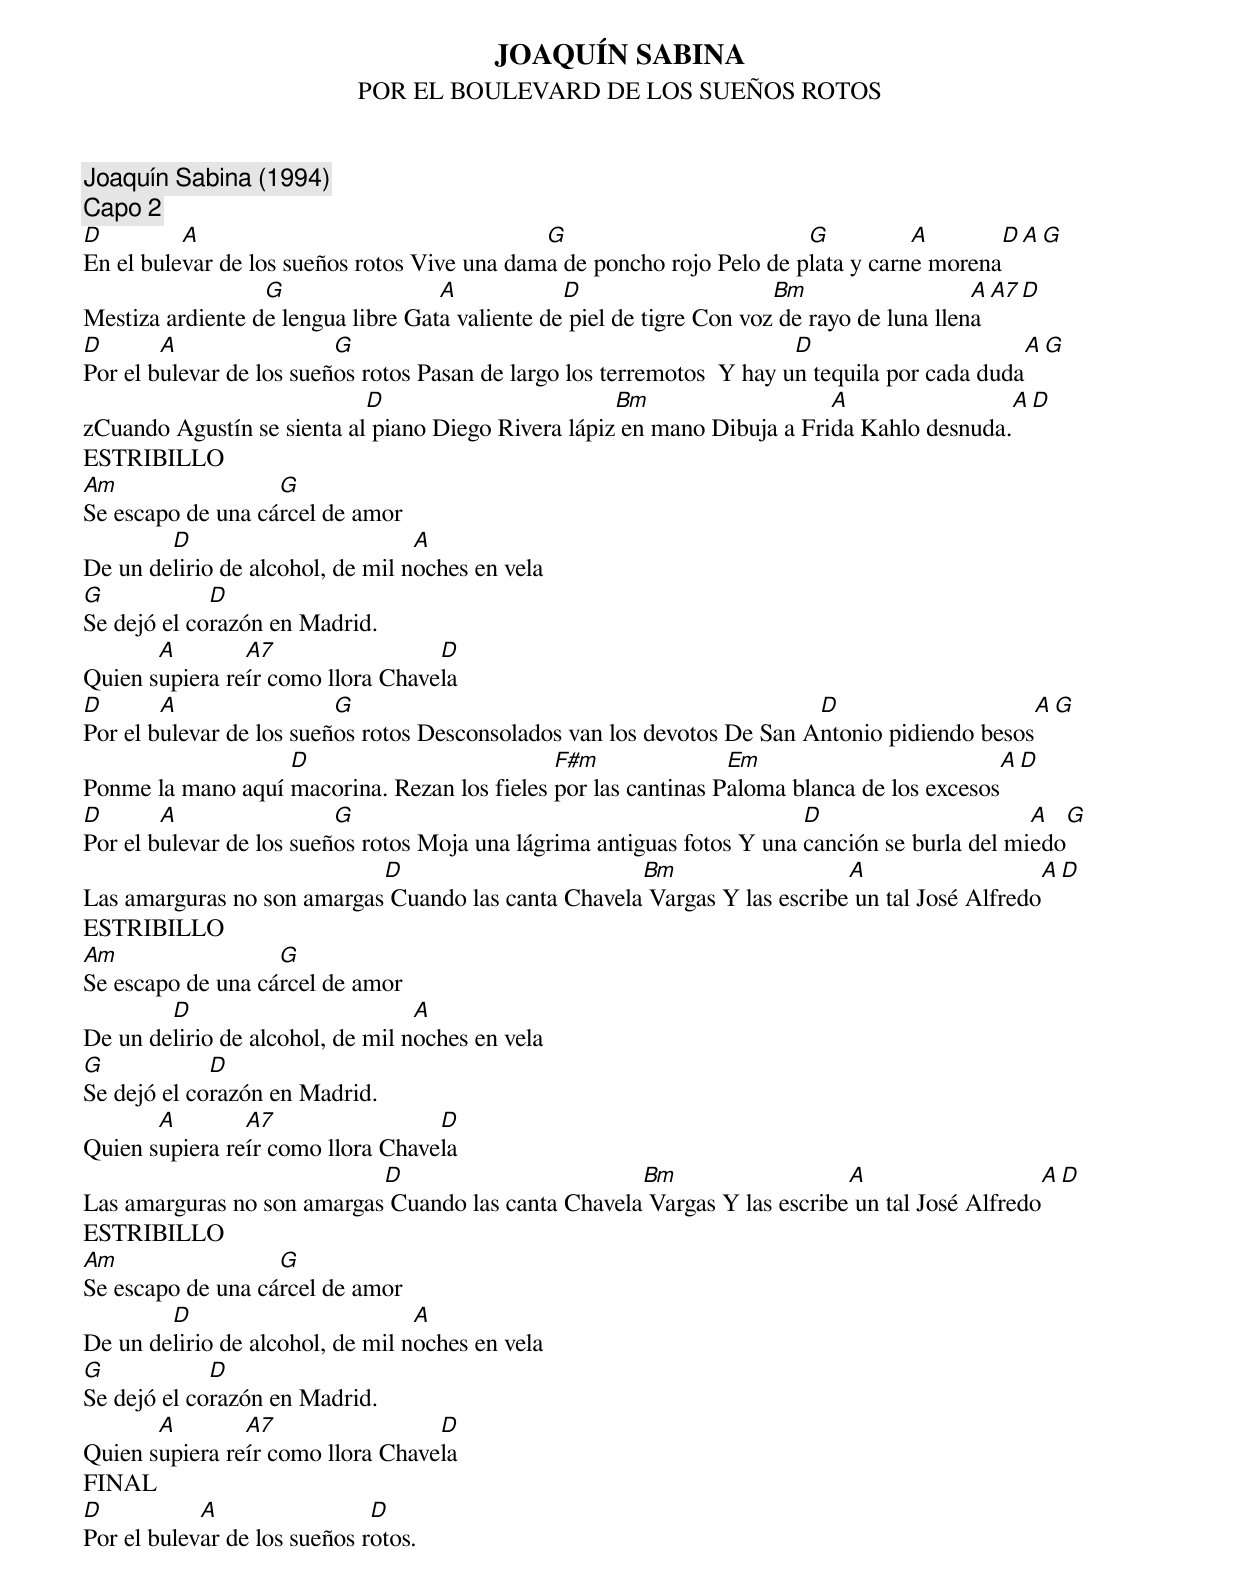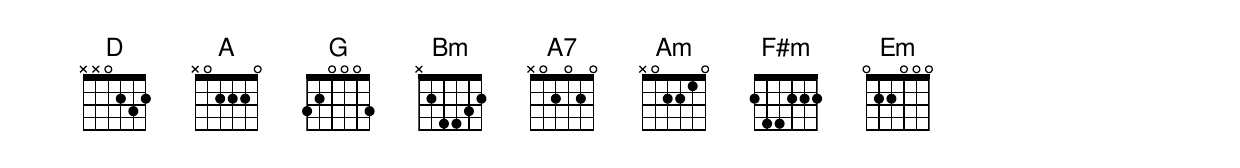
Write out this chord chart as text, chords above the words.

JOAQUÍN SABINA
POR EL BOULEVARD DE LOS SUEÑOS ROTOS
Joaquín Sabina (1994)
Capo 2
D         A                                   G 	               	G          A         D		        A                      G
En el bulevar de los sueños rotos Vive una dama de poncho rojo Pelo de plata y carne morena
                  G                 A            D		       Bm                   A		         A7                      D
Mestiza ardiente de lengua libre Gata valiente de piel de tigre Con voz de rayo de luna llena
D       A                 G 			                         D		        A              G
Por el bulevar de los sueños rotos Pasan de largo los terremotos  Y hay un tequila por cada duda
                            D			     Bm                   A		           A           D
zCuando Agustín se sienta al piano Diego Rivera lápiz en mano Dibuja a Frida Kahlo desnuda.
ESTRIBILLO
Am                 G
Se escapo de una cárcel de amor
        D                         A
De un delirio de alcohol, de mil noches en vela
G            D
Se dejó el corazón en Madrid.
       A        A7                 D
Quien supiera reír como llora Chavela
D       A                 G 			                         D		        A              G
Por el bulevar de los sueños rotos Desconsolados van los devotos De San Antonio pidiendo besos
                   D			      F#m               Em			         A             D
Ponme la mano aquí macorina. Rezan los fieles por las cantinas Paloma blanca de los excesos
D       A                 G 			                         D		        A              G
Por el bulevar de los sueños rotos Moja una lágrima antiguas fotos Y una canción se burla del miedo
                            D			     Bm                   A		           A           D
Las amarguras no son amargas Cuando las canta Chavela Vargas Y las escribe un tal José Alfredo
ESTRIBILLO
Am                 G
Se escapo de una cárcel de amor
        D                         A
De un delirio de alcohol, de mil noches en vela
G            D
Se dejó el corazón en Madrid.
       A        A7                 D
Quien supiera reír como llora Chavela
                            D			     Bm                   A		           A           D
Las amarguras no son amargas Cuando las canta Chavela Vargas Y las escribe un tal José Alfredo
ESTRIBILLO
Am                 G
Se escapo de una cárcel de amor
        D                         A
De un delirio de alcohol, de mil noches en vela
G            D
Se dejó el corazón en Madrid.
       A        A7                 D
Quien supiera reír como llora Chavela
FINAL
D           A                 D
Por el bulevar de los sueños rotos.
